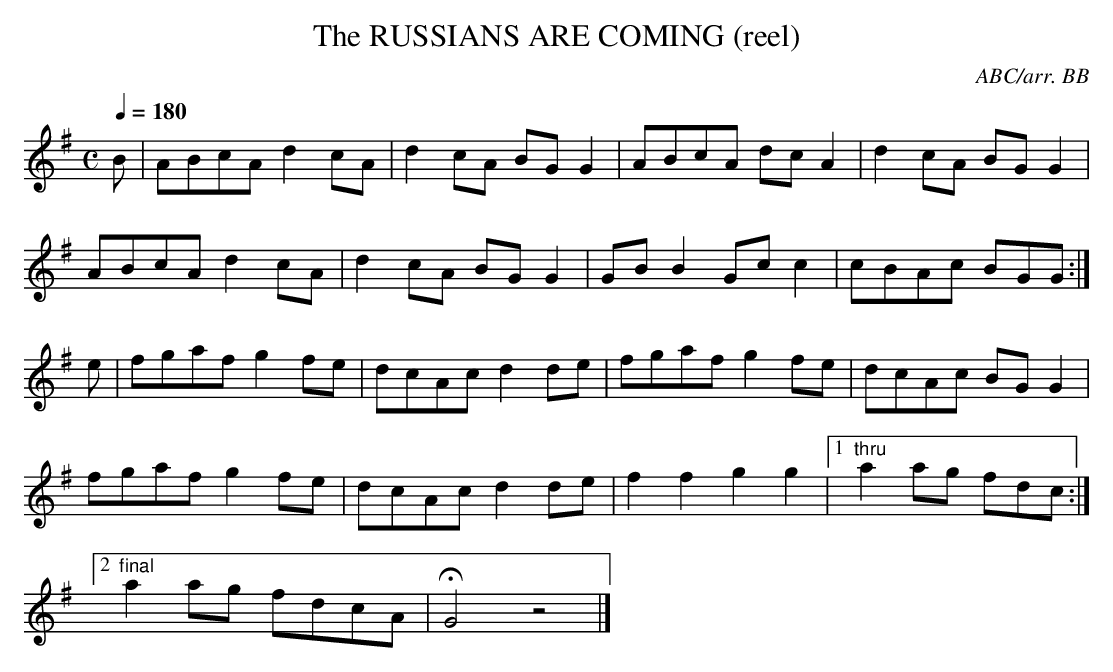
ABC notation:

X:1
T:RUSSIANS ARE COMING (reel), The
C:ABC/arr. BB
somehow or another CRE measures 2 and 6 are incorrectly
notated, so that /BGG2 dcA2/ (2) and /BGG2 d2cA/ (6)
should really be /d2cA BGG2/. My version is based on that
assumption.
L:1/8
Q:1/4=180
M:C
K:G
B|ABcA d2cA|d2cA BGG2|ABcA dcA2|d2cA BGG2|
ABcA d2cA|d2cA BGG2|GBB2 Gcc2|cBAc BGG:|
e|fgaf g2fe|dcAc d2de|fgaf g2fe|dcAc BGG2|
fgaf g2fe|dcAc d2de|f2f2 g2g2|1 "thru"a2ag fdc:|
[2 "final"a2ag fdcA|HG4z4|]
